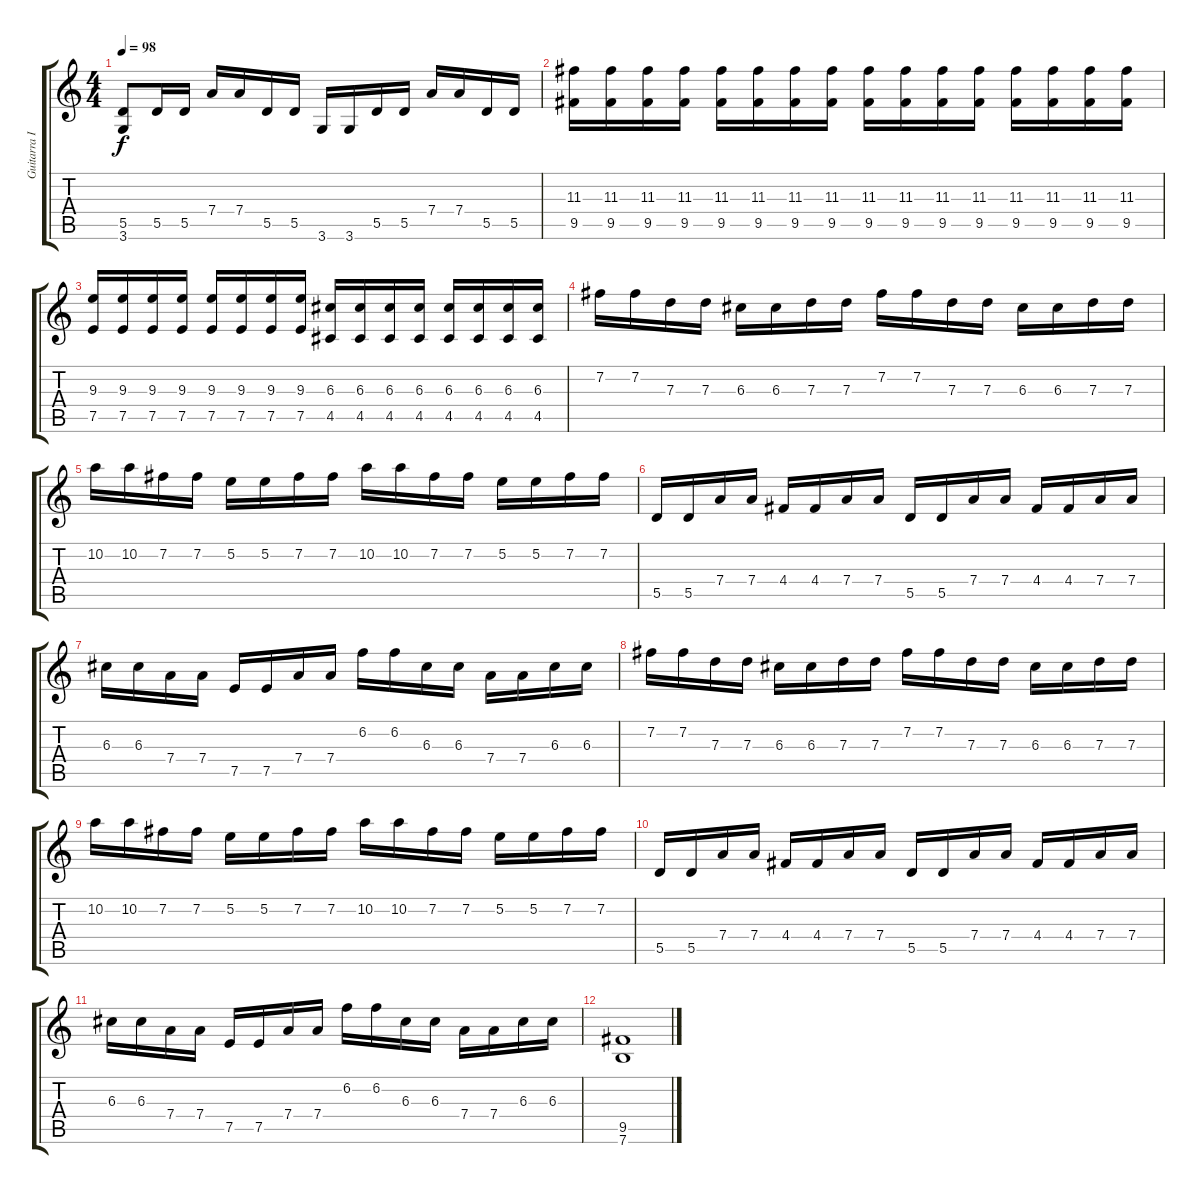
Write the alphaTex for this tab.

\track ("Guitarra II" "Guitarra I") {instrument distortionguitar}
\staff {score tabs}
\tuning (E4 B3 G3 D3 A2 E2) {hide}
\ts (4 4)
\tempo 98
\clef g2
\ks c
(5.5{t} 3.6{t}).8{dy f} 5.5.16 5.5.16 7.4.16 7.4.16 5.5.16 5.5.16 3.6.16 3.6.16 5.5.16 5.5.16 7.4.16 7.4.16 5.5.16 5.5.16 |
(11.3 9.5).16 (11.3 9.5).16 (11.3 9.5).16 (11.3 9.5).16 (11.3 9.5).16 (11.3 9.5).16 (11.3 9.5).16 (11.3 9.5).16 (11.3 9.5).16 (11.3 9.5).16 (11.3 9.5).16 (11.3 9.5).16 (11.3 9.5).16 (11.3 9.5).16 (11.3 9.5).16 (11.3 9.5).16 |
(9.3 7.5).16 (9.3 7.5).16 (9.3 7.5).16 (9.3 7.5).16 (9.3 7.5).16 (9.3 7.5).16 (9.3 7.5).16 (9.3 7.5).16 (6.3 4.5).16 (6.3 4.5).16 (6.3 4.5).16 (6.3 4.5).16 (6.3 4.5).16 (6.3 4.5).16 (6.3 4.5).16 (6.3 4.5).16 |
7.2.16 7.2.16 7.3.16 7.3.16 6.3.16 6.3.16 7.3.16 7.3.16 7.2.16 7.2.16 7.3.16 7.3.16 6.3.16 6.3.16 7.3.16 7.3.16 |
10.2.16 10.2.16 7.2.16 7.2.16 5.2.16 5.2.16 7.2.16 7.2.16 10.2.16 10.2.16 7.2.16 7.2.16 5.2.16 5.2.16 7.2.16 7.2.16 |
5.5.16 5.5.16 7.4.16 7.4.16 4.4.16 4.4.16 7.4.16 7.4.16 5.5.16 5.5.16 7.4.16 7.4.16 4.4.16 4.4.16 7.4.16 7.4.16 |
6.3.16 6.3.16 7.4.16 7.4.16 7.5.16 7.5.16 7.4.16 7.4.16 6.2.16 6.2.16 6.3.16 6.3.16 7.4.16 7.4.16 6.3.16 6.3.16 |
7.2.16 7.2.16 7.3.16 7.3.16 6.3.16 6.3.16 7.3.16 7.3.16 7.2.16 7.2.16 7.3.16 7.3.16 6.3.16 6.3.16 7.3.16 7.3.16 |
10.2.16 10.2.16 7.2.16 7.2.16 5.2.16 5.2.16 7.2.16 7.2.16 10.2.16 10.2.16 7.2.16 7.2.16 5.2.16 5.2.16 7.2.16 7.2.16 |
5.5.16 5.5.16 7.4.16 7.4.16 4.4.16 4.4.16 7.4.16 7.4.16 5.5.16 5.5.16 7.4.16 7.4.16 4.4.16 4.4.16 7.4.16 7.4.16 |
6.3.16 6.3.16 7.4.16 7.4.16 7.5.16 7.5.16 7.4.16 7.4.16 6.2.16 6.2.16 6.3.16 6.3.16 7.4.16 7.4.16 6.3.16 6.3.16 |
(9.5 7.6).1
